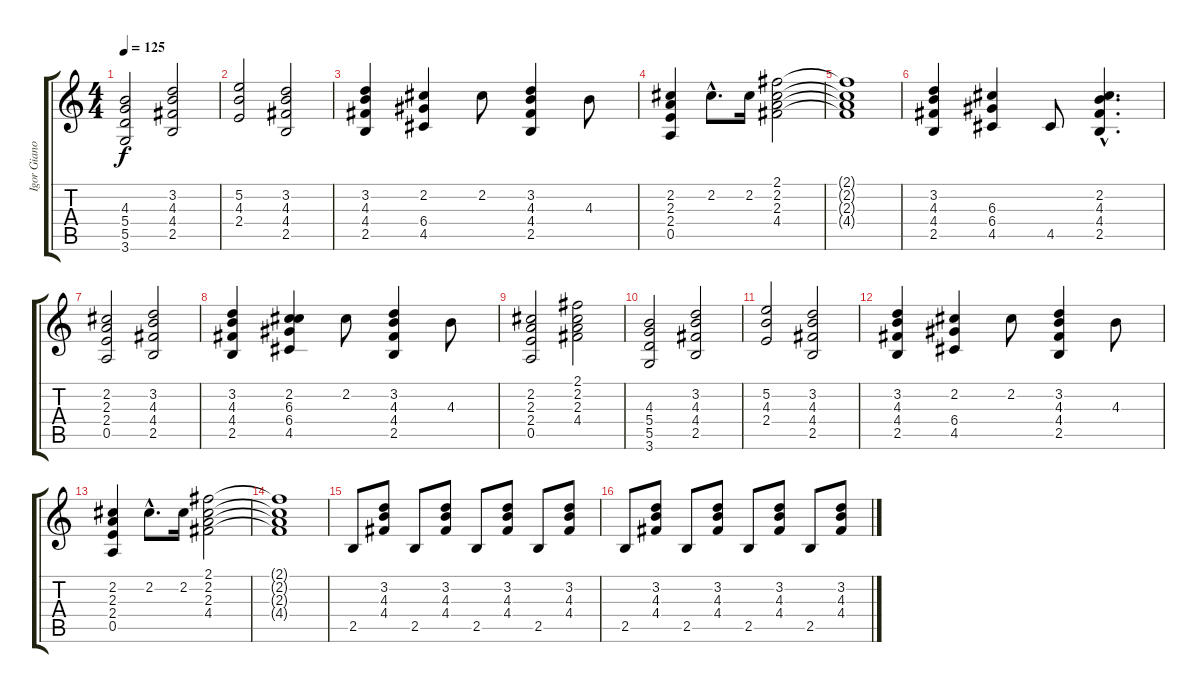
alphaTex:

\track ("Igor Gianola - guitar" "Igor Giano") {instrument acousticguitarnylon}
\staff {score tabs}
\tuning (E4 B3 G3 D3 A2 E2) {hide}
\ts (4 4)
\tempo 125
\clef g2
\ks c
(4.3 5.4 5.5 3.6).2{dy f} (3.2 4.3 4.4 2.5).2 |
(5.2 4.3 2.4).2 (3.2 4.3 4.4 2.5).2 |
(3.2 4.3 4.4 2.5).4 (2.2 6.4 4.5).4 2.2.8 (3.2 4.3 4.4 2.5).4 4.3.8 |
(2.2 2.3 2.4 0.5).4 2.2{hac}.8{d} 2.2.16 (2.1 2.2 2.3 4.4).2 |
(2.1{t} 2.2{t} 2.3{t} 4.4{t}).1 |
(3.2 4.3 4.4 2.5).4 (6.3 6.4 4.5).4 4.5.8 (2.2{hac} 4.3{hac} 4.4{hac} 2.5{hac}).4{d} |
(2.2 2.3 2.4 0.5).2 (3.2 4.3 4.4 2.5).2 |
(3.2 4.3 4.4 2.5).4 (2.2 6.3 6.4 4.5).4 2.2.8 (3.2 4.3 4.4 2.5).4 4.3.8 |
(2.2 2.3 2.4 0.5).2 (2.1 2.2 2.3 4.4).2 |
(4.3 5.4 5.5 3.6).2 (3.2 4.3 4.4 2.5).2 |
(5.2 4.3 2.4).2 (3.2 4.3 4.4 2.5).2 |
(3.2 4.3 4.4 2.5).4 (2.2 6.4 4.5).4 2.2.8 (3.2 4.3 4.4 2.5).4 4.3.8 |
(2.2 2.3 2.4 0.5).4 2.2{hac}.8{d} 2.2.16 (2.1 2.2 2.3 4.4).2 |
(2.1{t} 2.2{t} 2.3{t} 4.4{t}).1 |
2.5.8 (3.2 4.3 4.4).8 2.5.8 (3.2 4.3 4.4).8 2.5.8 (3.2 4.3 4.4).8 2.5.8 (3.2 4.3 4.4).8 |
2.5.8 (3.2 4.3 4.4).8 2.5.8 (3.2 4.3 4.4).8 2.5.8 (3.2 4.3 4.4).8 2.5.8 (3.2 4.3 4.4).8
